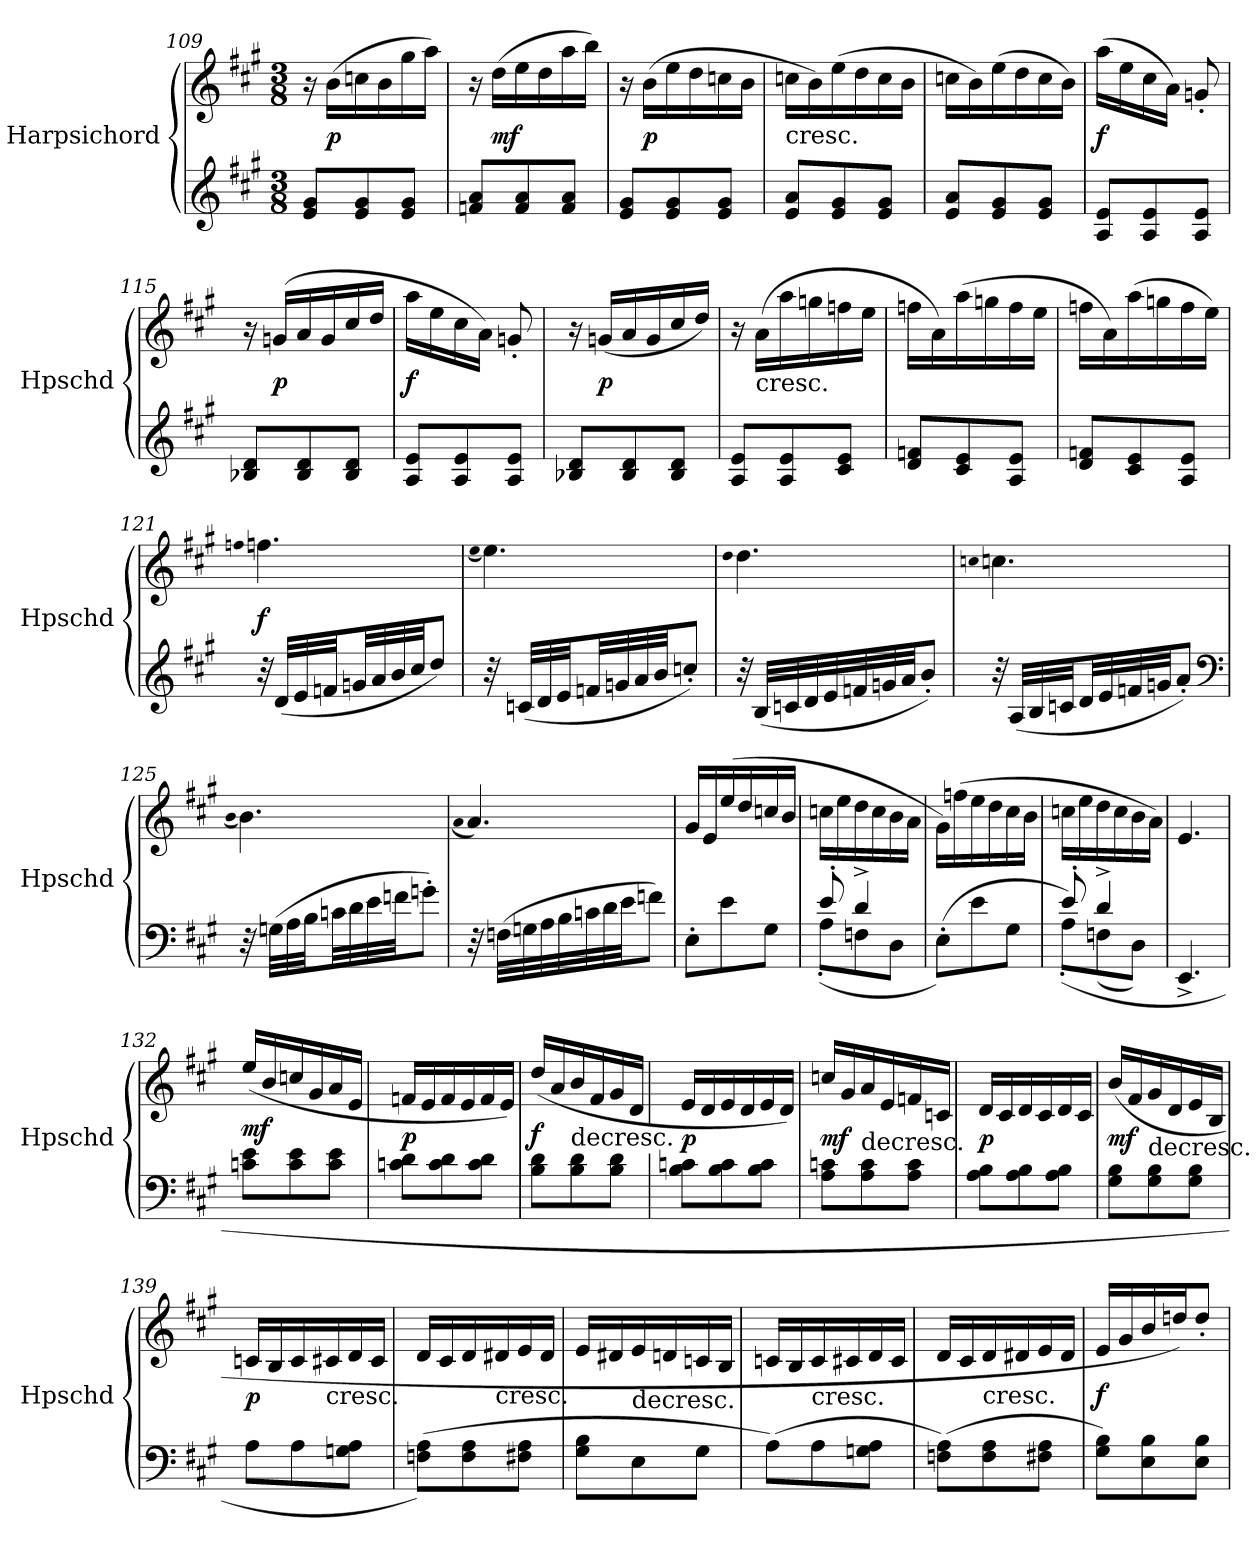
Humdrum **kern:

**kern	**kern	**dynam
*part1	*part1	*part1
*staff2	*staff1	*staff1/2
*I"Harpsichord	*	*
*I'Hpschd	*	*
*clefG2	*clefG2	*
*k[f#c#g#]	*k[f#c#g#]	*
*A:	*A:	*
*M3/8	*M3/8	*
=109	=109	=109
8e/ 8g#/L	16r	.
.	(16b\LL	p
8e/ 8g#/	16ccn\	.
.	16b\	.
8e/ 8g#/J	16gg#\	.
.	16aa\JJ)	.
=110	=110	=110
8fn/ 8a/L	16r	.
.	(16dd\LL	mf
8f/ 8a/	16ee\	.
.	16dd\	.
8f/ 8a/J	16aa\	.
.	16bb\JJ)	.
=111	=111	=111
8e/ 8g#/L	16r	.
.	(16b\LL	p
8e/ 8g#/	16ee\	.
.	16dd\	.
8e/ 8g#/J	16ccn\	.
.	16b\JJ	.
=112	=112	=112
!	!LO:TX:c:t=cresc.	!
8e/ 8a/L	16ccn\LL	.
.	16b\)	.
8e/ 8g#/	(16ee\	.
.	16dd\	.
8e/ 8g#/J	16cc\	.
.	16b\JJ	.
=113	=113	=113
8e/ 8a/L	16ccn\LL	.
.	16b\)	.
8e/ 8g#/	(16ee\	.
.	16dd\	.
8e/ 8g#/J	16cc\	.
.	16b\JJ)	.
=114	=114	=114
8A/ 8e/L	(16aa\LL	f
.	16ee\	.
8A/ 8e/	16cc#\	.
.	16a\JJ)	.
8A/ 8e/J	8gn'/	.
=115	=115	=115
8B-X/ 8d/L	16r	.
.	(16gn/LL	p
8B-/ 8d/	16a/	.
.	16g/	.
8B-/ 8d/J	16cc#/	.
.	16dd/JJ	.
=116	=116	=116
8A/ 8e/L	16aa\LL	f
.	16ee\	.
8A/ 8e/	16cc#\	.
.	16a\JJ)	.
8A/ 8e/J	8gn'/	.
=117	=117	=117
8B-X/ 8d/L	16r	.
.	(16gn/LL	p
8B-/ 8d/	16a/	.
.	16g/	.
8B-/ 8d/J	16cc#/	.
.	16dd/JJ)	.
=118	=118	=118
8A/ 8e/L	16r	.
!	!LO:TX:c:t=cresc.	!
.	(16a\LL	.
8A/ 8e/	16aa\	.
.	16ggn\	.
8c#/ 8e/J	16ffn\	.
.	16ee\JJ	.
=119	=119	=119
8d/ 8fn/L	16ffn\LL	.
.	16a\)	.
8c#/ 8e/	(16aa\	.
.	16ggn\	.
8A/ 8e/J	16ff\	.
.	16ee\JJ	.
=120	=120	=120
8d/ 8fn/L	16ffn\LL	.
.	16a\)	.
8c#/ 8e/	(16aa\	.
.	16ggn\	.
8A/ 8e/J	16ff\	.
.	16ee\JJ)	.
=121	=121	=121
.	qffn	.
32r	4.ffn\	f
(32d/LLL	.	.
32e/	.	.
32fn/JJ	.	.
32gn/LL	.	.
32a/	.	.
32b/	.	.
32cc#/JJ	.	.
8dd/J)	.	.
=122	=122	=122
.	(qee	.
32r	4.ee\)	.
(32cn/LLL	.	.
32d/	.	.
32e/JJ	.	.
32fn/LL	.	.
32gn/	.	.
32a/	.	.
32b/JJ	.	.
8ccn'/J)	.	.
=123	=123	=123
.	qdd	.
32r	4.dd\	.
(32B/LLL	.	.
32cn/	.	.
32d/	.	.
32e/	.	.
32fn/	.	.
32gn/	.	.
32a/JJ	.	.
8b'/J)	.	.
=124	=124	=124
.	qccn	.
32r	4.ccn\	.
(32A/LLL	.	.
32B/	.	.
32cn/JJ	.	.
32d/LL	.	.
32e/	.	.
32fn/	.	.
32gn/JJ	.	.
8a'/J)	.	.
*clefF4	*	*
=125	=125	=125
.	(qb	.
32r	4.b\)	.
(32Gn\LLL	.	.
32A\	.	.
32B\JJ	.	.
32cn\LL	.	.
32d\	.	.
32e\	.	.
32fn\JJ	.	.
8gn'\J)	.	.
=126	=126	=126
.	(qa	.
32r	4.a/)	.
(32Fn\LLL	.	.
32Gn\	.	.
32A\	.	.
32B\	.	.
32cn\	.	.
32d\	.	.
32e\JJ	.	.
8fn\J)	.	.
=127	=127	=127
8E'\L	16g#/LL	.
.	16e/	.
8e\	(16ee/	.
.	16dd/	.
8G#\J	16ccn/	.
.	16b/JJ	.
=128	=128	=128
*^	*	*
8e'/	(8A'\L	16ccn\LL	.
.	.	16ee\	.
4d^/	8Fn\	16dd\	.
.	.	16cc\	.
.	8D\J	16b\	.
.	.	16a\JJ	.
*v	*v	*	*
=129	=129	=129
(8E'\L)	16g#\LL)	.
.	(16ffn\	.
8e\	16ee\	.
.	16dd\	.
8G#\J	16cc#\	.
.	16b\JJ	.
=130	=130	=130
*^	*	*
8e'/	(8A'\L)	16ccn\LL	.
.	.	16ee\	.
4d^/	(8Fn\	16dd\	.
.	.	16cc\	.
.	8D\J)	16b\	.
.	.	16a\JJ)	.
*v	*v	*	*
=131	=131	=131
4.EE^/	4.e/	.
=132	=132	=132
8cn\ 8e\L	(16ee/LL	mf
.	16b/	.
8c\ 8e\	16ccn/	.
.	16g#/	.
8c\ 8e\J	16a/	.
.	16e/JJ	.
=133	=133	=133
8cn\ 8d\L	16fn/LL	p
.	16e/	.
8c\ 8d\	16f/	.
.	16e/	.
8c\ 8d\J	16f/	.
.	16e/JJ)	.
=134	=134	=134
8B\ 8d\L	(16dd/LL	f
.	16a/	.
!	!LO:TX:c:t=decresc.	!
8B\ 8d\	16b/	.
.	16f#/	.
8B\ 8d\J	16g#/	.
.	16d/JJ	.
=135	=135	=135
8B\ 8cn\L	16e/LL	p
.	16d/	.
8B\ 8c\	16e/	.
.	16d/	.
8B\ 8c\J	16e/	.
.	16d/JJ)	.
=136	=136	=136
8A\ 8cn\L	16ccn/LL	mf
.	16g#/	.
!	!LO:TX:c:t=decresc.	!
8A\ 8c\	16a/	.
.	16e/	.
8A\ 8c\J	16fn/	.
.	16cn/JJ	.
=137	=137	=137
8A\ 8B\L	16d/LL	p
.	16c#/	.
8A\ 8B\	16d/	.
.	16c#/	.
8A\ 8B\J	16d/	.
.	16c#/JJ	.
=138	=138	=138
8G#\ 8B\L	(16b/LL	mf
.	16f#/	.
!	!LO:TX:c:t=decresc.	!
8G#\ 8B\	16g#/	.
.	16d/	.
8G#\ 8B\J	16e/	.
.	16B/JJ	.
=139	=139	=139
8A\L	16cn/LL	p
.	16B/	.
8A\	16c/	.
!	!LO:TX:c:t=cresc.	!
.	16c#X/	.
8Gn\ 8A\J	16d/	.
.	16c#/JJ	.
=140	=140	=140
(8Fn\ 8A\L)	16d/LL	.
.	16c#/	.
8F\ 8A\	16d/	.
!	!LO:TX:c:t=cresc.	!
.	16d#X/	.
8F#X\ 8A\J	16e/	.
.	16d#/JJ	.
=141	=141	=141
8G#\ 8B\L	16e/LL	.
.	16d#X/	.
!	!LO:TX:c:t=decresc.	!
8E\	16e/	.
.	16dn/	.
8G#\J	16cn/	.
.	16B/JJ	.
=142	=142	=142
(8A\L)	16cn/LL	.
.	16B/	.
!	!LO:TX:c:t=cresc.	!
8A\	16c/	.
.	16c#X/	.
8Gn\ 8A\J	16d/	.
.	16c#/JJ	.
=143	=143	=143
(8Fn\ 8A\L)	16d/LL	.
.	16c#/	.
!	!LO:TX:c:t=cresc.	!
8F\ 8A\	16d/	.
.	16d#X/	.
8F#X\ 8A\J	16e/	.
.	16d#/JJ	.
=144	=144	=144
8G#\ 8B\L)	16e/LL	f
.	16g#/	.
8E\ 8B\	16b/	.
.	16ddn/J)	.
8E\ 8B\J	8dd'/J	.
=	=	=
*-	*-	*-
